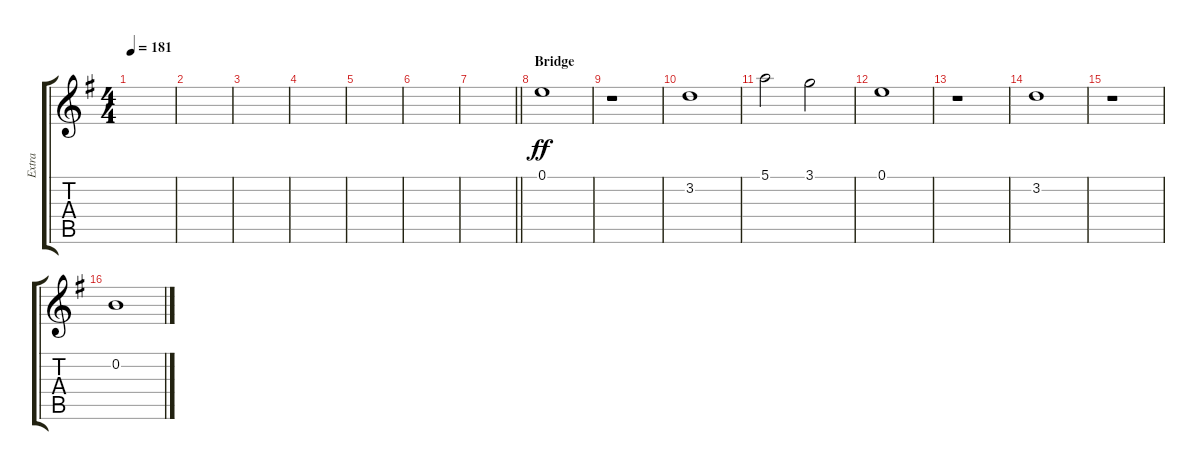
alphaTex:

\track ("Extra" "Extra") {instrument overdrivenguitar}
\staff {score tabs}
\tuning (E4 B3 G3 D3 A2 E2) {hide}
\ts (4 4)
\tempo 181
\clef g2
\ks g
|
|
|
|
|
|
\barLineRight lightlight
|
\section ("" "Bridge")
0.1.1{dy ff instrument vibraphone} |
r.1 |
3.2.1 |
5.1.2 3.1.2 |
0.1.1 |
r.1 |
3.2.1 |
r.1 |
0.2.1
